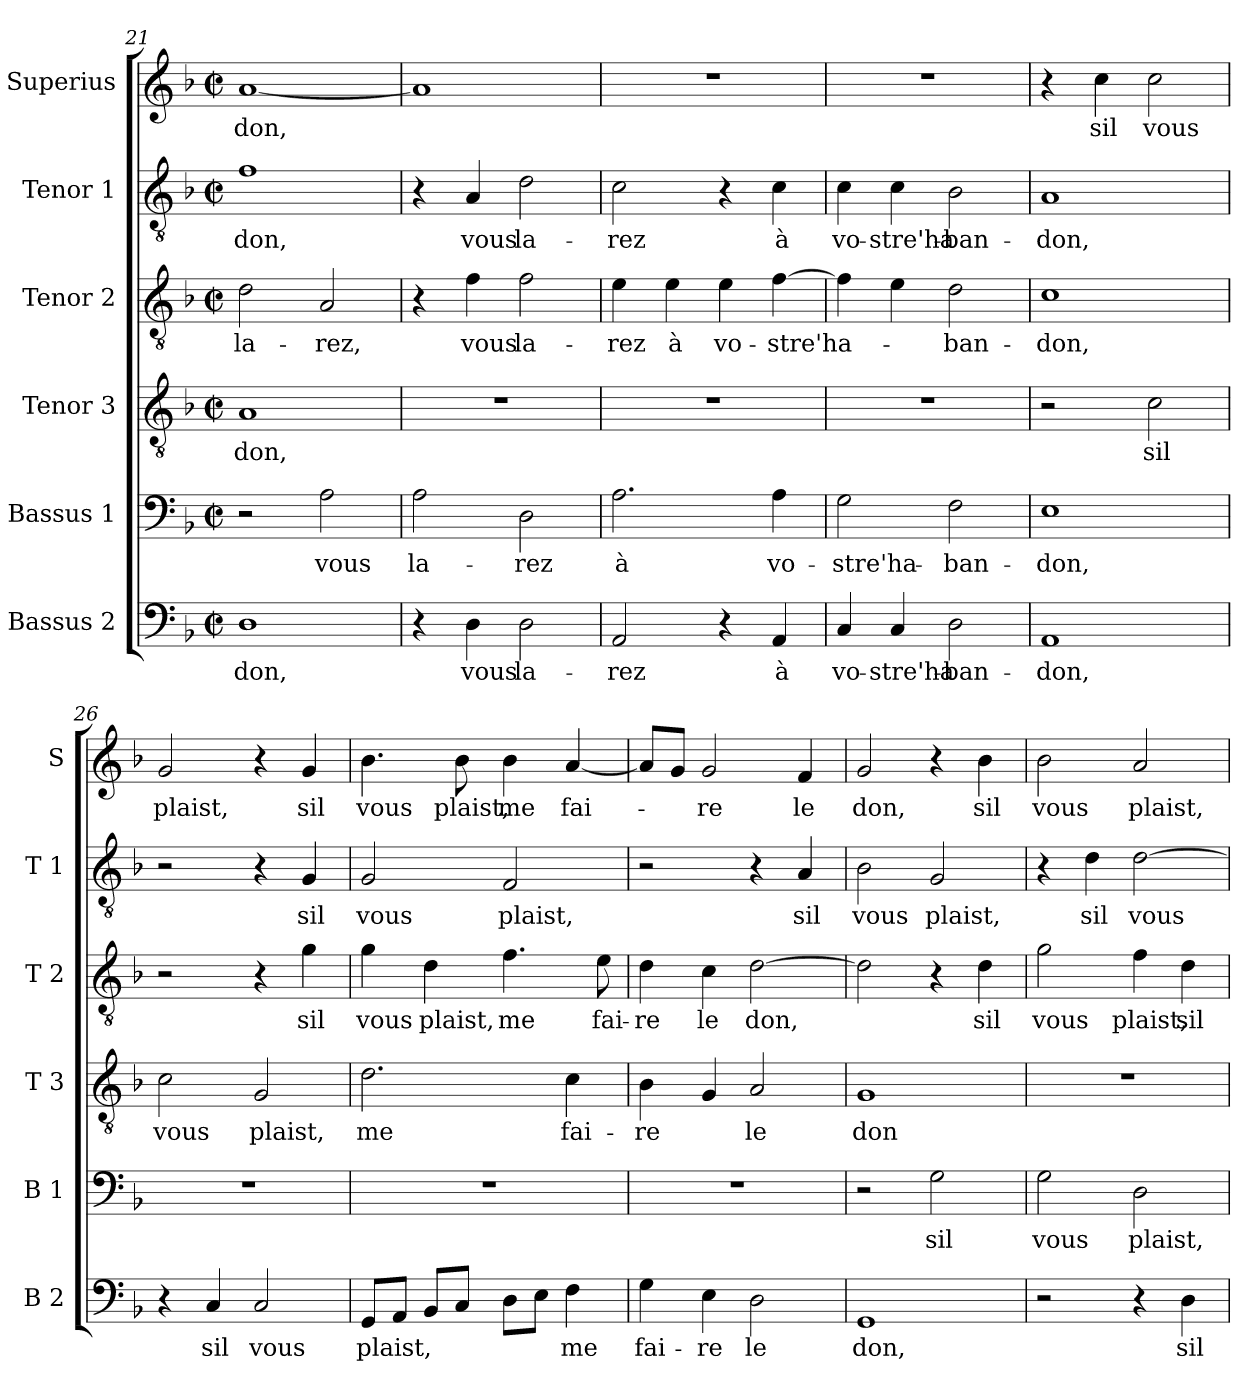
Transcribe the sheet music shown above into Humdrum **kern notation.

**kern	**text	**kern	**text	**kern	**text	**kern	**text	**kern	**text	**kern	**text
*part6	*part6	*part5	*part5	*part4	*part4	*part3	*part3	*part2	*part2	*part1	*part1
*staff6	*staff6	*staff5	*staff5	*staff4	*staff4	*staff3	*staff3	*staff2	*staff2	*staff1	*staff1
*I"Bassus 2	*	*I"Bassus 1	*	*I"Tenor 3	*	*I"Tenor 2	*	*I"Tenor 1	*	*I"Superius	*
*I'B 2	*	*I'B 1	*	*I'T 3	*	*I'T 2	*	*I'T 1	*	*I'S	*
*clefF4	*	*clefF4	*	*clefGv2	*	*clefGv2	*	*clefGv2	*	*clefG2	*
*k[b-]	*	*k[b-]	*	*k[b-]	*	*k[b-]	*	*k[b-]	*	*k[b-]	*
*F:	*	*F:	*	*F:	*	*F:	*	*F:	*	*F:	*
*M2/2	*	*M2/2	*	*M2/2	*	*M2/2	*	*M2/2	*	*M2/2	*
*met(c|)	*	*met(c|)	*	*met(c|)	*	*met(c|)	*	*met(c|)	*	*met(c|)	*
=21	=21	=21	=21	=21	=21	=21	=21	=21	=21	=21	=21
1D	-don,	2r	.	1A	-don,	2d\	la-	1f	-don,	[1a	-don,
.	.	2A\	vous	.	.	2A/	-rez,	.	.	.	.
=22	=22	=22	=22	=22	=22	=22	=22	=22	=22	=22	=22
4r	.	2A\	la-	1r	.	4r	.	4r	.	1a]	.
4D\	vous	.	.	.	.	4f\	vous	4A/	vous	.	.
2D\	la-	2D\	-rez	.	.	2f\	la-	2d\	la-	.	.
=23	=23	=23	=23	=23	=23	=23	=23	=23	=23	=23	=23
2AA/	-rez	2.A\	à	1r	.	4e\	-rez	2c\	-rez	1r	.
.	.	.	.	.	.	4e\	à	.	.	.	.
4r	.	.	.	.	.	4e\	vo-	4r	.	.	.
4AA/	à	4A\	vo-	.	.	[4f\	-stre'ha-	4c\	à	.	.
=24	=24	=24	=24	=24	=24	=24	=24	=24	=24	=24	=24
4C/	vo-	2G\	-stre'ha-	1r	.	4f\]	.	4c\	vo-	1r	.
4C/	-stre'ha-	.	.	.	.	4e\	.	4c\	-stre'ha-	.	.
2D\	-ban-	2F\	-ban-	.	.	2d\	-ban-	2B-\	-ban-	.	.
=25	=25	=25	=25	=25	=25	=25	=25	=25	=25	=25	=25
1AA	-don,	1E	-don,	2r	.	1c	-don,	1A	-don,	4r	.
.	.	.	.	.	.	.	.	.	.	4cc\	sil
.	.	.	.	2c\	sil	.	.	.	.	2cc\	vous
!!LO:PB:g=z
=26	=26	=26	=26	=26	=26	=26	=26	=26	=26	=26	=26
4r	.	1r	.	2c\	vous	2r	.	2r	.	2g/	plaist,
4C/	sil	.	.	.	.	.	.	.	.	.	.
2C/	vous	.	.	2G/	plaist,	4r	.	4r	.	4r	.
.	.	.	.	.	.	4g\	sil	4G/	sil	4g/	sil
=27	=27	=27	=27	=27	=27	=27	=27	=27	=27	=27	=27
8GG/L	plaist,	1r	.	2.d\	me	4g\	vous	2G/	vous	4.b-\	vous
8AA/J	.	.	.	.	.	.	.	.	.	.	.
8BB-/L	.	.	.	.	.	4d\	plaist,	.	.	.	.
8C/J	.	.	.	.	.	.	.	.	.	8b-\	plaist,
8D\L	.	.	.	.	.	4.f\	me	2F/	plaist,	4b-\	me
8E\J	.	.	.	.	.	.	.	.	.	.	.
4F\	me	.	.	4c\	fai-	.	.	.	.	[4a/	fai-
.	.	.	.	.	.	8e\	fai-	.	.	.	.
=28	=28	=28	=28	=28	=28	=28	=28	=28	=28	=28	=28
4G\	fai-	1r	.	4B-\	-re	4d\	-re	2r	.	8a/L]	.
.	.	.	.	.	.	.	.	.	.	8g/J	.
4E\	-re	.	.	4G/	.	4c\	le	.	.	2g/	-re
2D\	le	.	.	2A/	le	[2d\	don,	4r	.	.	.
.	.	.	.	.	.	.	.	4A/	sil	4f/	le
=29	=29	=29	=29	=29	=29	=29	=29	=29	=29	=29	=29
1GG	don,	2r	.	1G	don	2d\]	.	2B-\	vous	2g/	don,
.	.	2G\	sil	.	.	4r	.	2G/	plaist,	4r	.
.	.	.	.	.	.	4d\	sil	.	.	4b-\	sil
=30	=30	=30	=30	=30	=30	=30	=30	=30	=30	=30	=30
2r	.	2G\	vous	1r	.	2g\	vous	4r	.	2b-\	vous
.	.	.	.	.	.	.	.	4d\	sil	.	.
4r	.	2D\	plaist,	.	.	4f\	plaist,	[2d\	vous	2a/	plaist,
4D\	sil	.	.	.	.	4d\	sil	.	.	.	.
=	=	=	=	=	=	=	=	=	=	=	=
*-	*-	*-	*-	*-	*-	*-	*-	*-	*-	*-	*-
